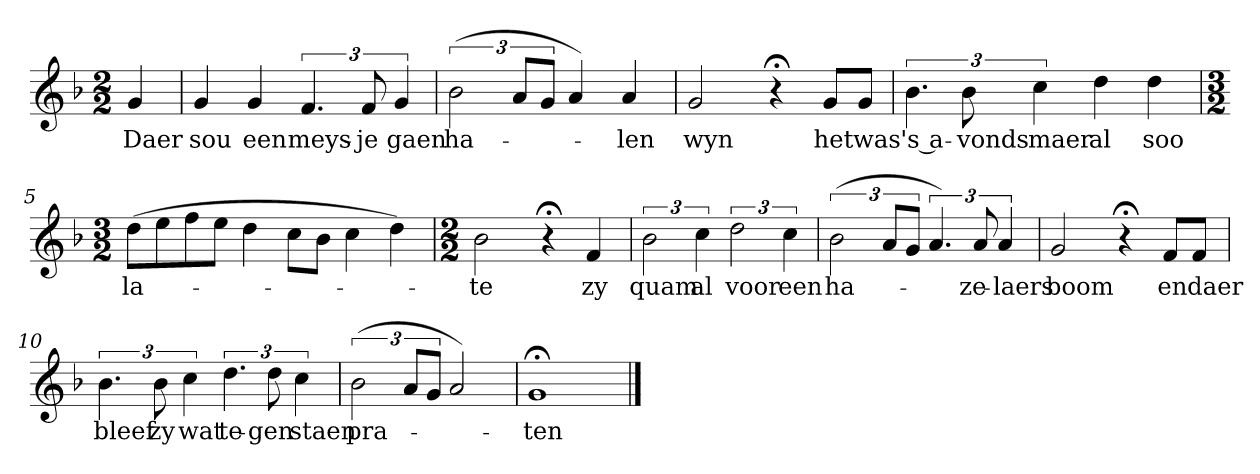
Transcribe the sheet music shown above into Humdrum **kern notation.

**kern	**text
*part1	*part1
*staff1	*staff1
*k[b-]	*
*F:	*
*M2/2	*
*MM120	*
=	=
4g	Daer
=1	=1
4g	sou
4g	een
6.f	meys-
12f	-je
6g	gaen
=2	=2
(3b-	ha-
12aL	.
12gJ	.
4a)	.
4a	-len
=3	=3
2g	wyn
4r;<	.
8gL	het
8gJ	was
=4	=4
6.b-	's a-
12b-	-vonds
6cc	maer
4dd	al
4dd	soo
=5	=5
*M3/2	*
(8ddL	la-
8ee	.
8ff	.
8eeJ	.
4dd	.
8ccL	.
8b-J	.
4cc	.
4dd)	.
=6	=6
*M2/2	*
2b-	-te
4r;<	.
4f	zy
=7	=7
3b-	quam
6cc	al
3dd	voor
6cc	een
=8	=8
(3b-	ha-
12aL	.
12gJ	.
6.a)	.
12a	-ze-
6a	-laers
=9	=9
2g	boom
4r;<	.
8fL	en
8fJ	daer
=10	=10
6.b-	bleef
12b-	zy
6cc	wat
6.dd	te-
12dd	-gen
6cc	staen
=11	=11
(3b-	pra-
12aL	.
12gJ	.
2a)	.
=12	=12
1g;<	-ten
==	==
*-	*-
